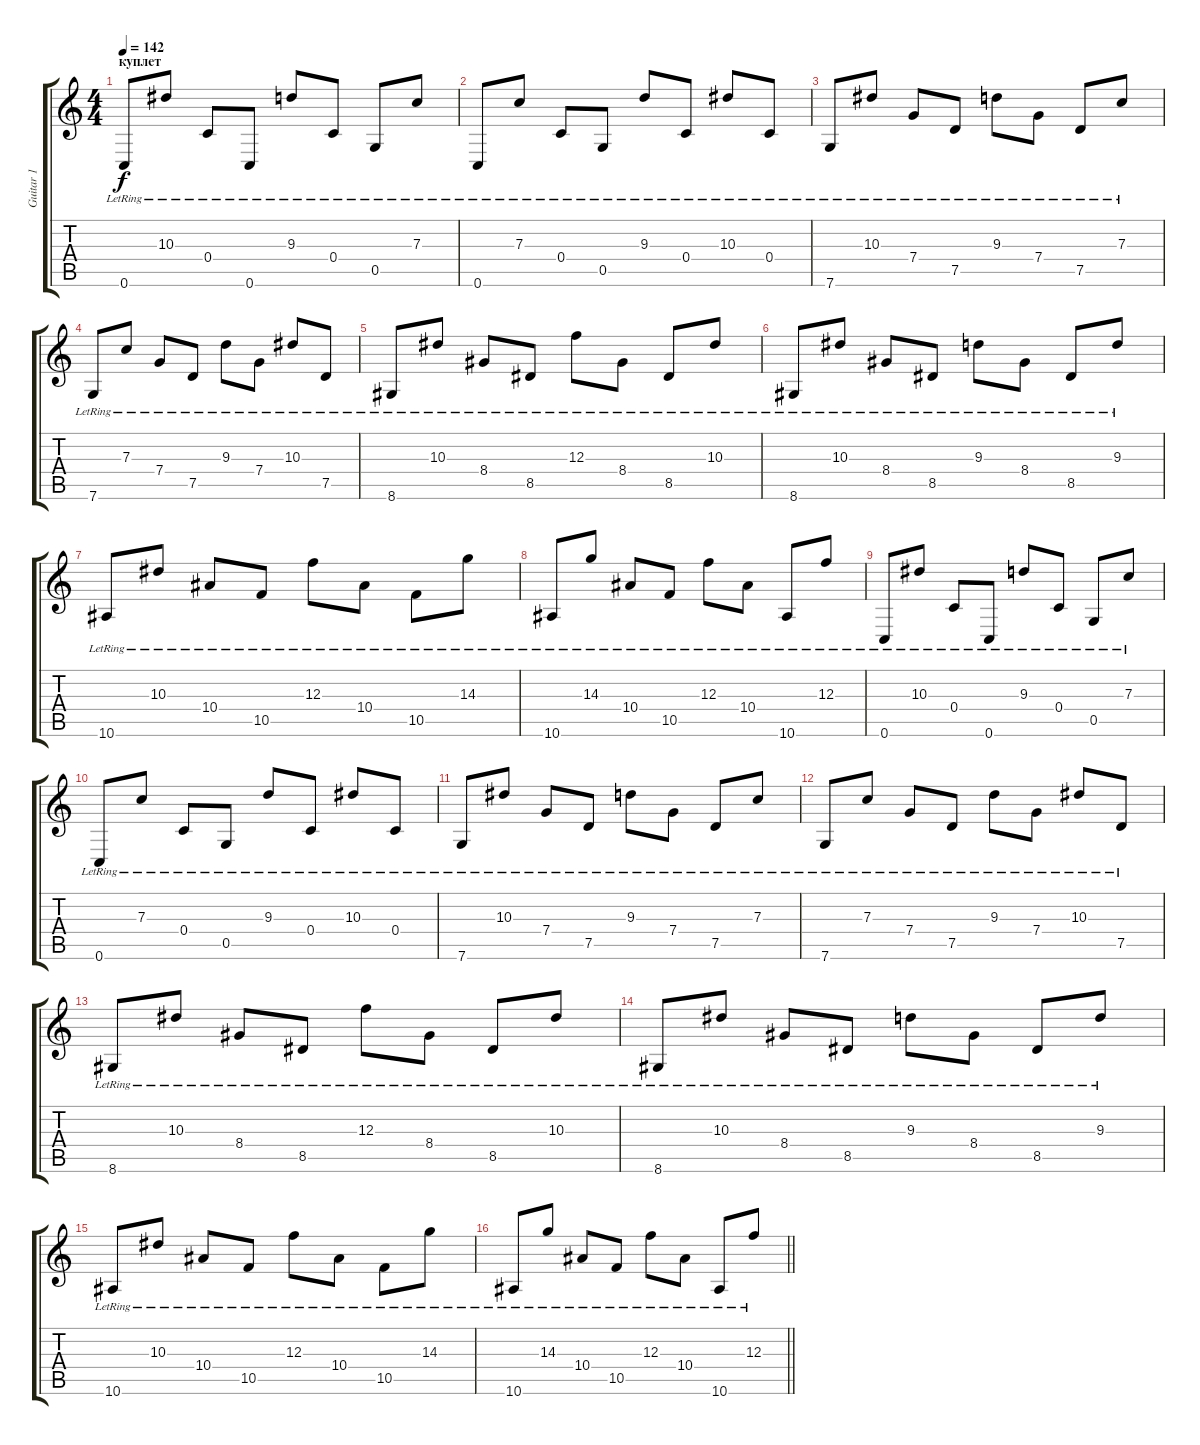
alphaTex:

\track ("Guitar 1" "Guitar 1") {instrument distortionguitar}
\staff {score tabs}
\tuning (D4 A3 F3 C3 G2 C2) {hide}
\ts (4 4)
\section ("" "куплет")
\tempo 142
\clef g2
\ks c
0.6{lr}.8{dy f instrument electricguitarclean} 10.3{lr}.8 0.4{lr}.8 0.6{lr}.8 9.3{lr}.8 0.4{lr}.8 0.5{lr}.8 7.3{lr}.8 |
0.6{lr}.8 7.3{lr}.8 0.4{lr}.8 0.5{lr}.8 9.3{lr}.8 0.4{lr}.8 10.3{lr}.8 0.4{lr}.8 |
7.6{lr}.8 10.3{lr}.8 7.4{lr}.8 7.5{lr}.8 9.3{lr}.8 7.4{lr}.8 7.5{lr}.8 7.3{lr}.8 |
7.6{lr}.8 7.3{lr}.8 7.4{lr}.8 7.5{lr}.8 9.3{lr}.8 7.4{lr}.8 10.3{lr}.8 7.5{lr}.8 |
8.6{lr}.8 10.3{lr}.8 8.4{lr}.8 8.5{lr}.8 12.3{lr}.8 8.4{lr}.8 8.5{lr}.8 10.3{lr}.8 |
8.6{lr}.8 10.3{lr}.8 8.4{lr}.8 8.5{lr}.8 9.3{lr}.8 8.4{lr}.8 8.5{lr}.8 9.3{lr}.8 |
10.6{lr}.8 10.3{lr}.8 10.4{lr}.8 10.5{lr}.8 12.3{lr}.8 10.4{lr}.8 10.5{lr}.8 14.3{lr}.8 |
10.6{lr}.8 14.3{lr}.8 10.4{lr}.8 10.5{lr}.8 12.3{lr}.8 10.4{lr}.8 10.6{lr}.8 12.3{lr}.8 |
0.6{lr}.8 10.3{lr}.8 0.4{lr}.8 0.6{lr}.8 9.3{lr}.8 0.4{lr}.8 0.5{lr}.8 7.3{lr}.8 |
0.6{lr}.8 7.3{lr}.8 0.4{lr}.8 0.5{lr}.8 9.3{lr}.8 0.4{lr}.8 10.3{lr}.8 0.4{lr}.8 |
7.6{lr}.8 10.3{lr}.8 7.4{lr}.8 7.5{lr}.8 9.3{lr}.8 7.4{lr}.8 7.5{lr}.8 7.3{lr}.8 |
7.6{lr}.8 7.3{lr}.8 7.4{lr}.8 7.5{lr}.8 9.3{lr}.8 7.4{lr}.8 10.3{lr}.8 7.5{lr}.8 |
8.6{lr}.8 10.3{lr}.8 8.4{lr}.8 8.5{lr}.8 12.3{lr}.8 8.4{lr}.8 8.5{lr}.8 10.3{lr}.8 |
8.6{lr}.8 10.3{lr}.8 8.4{lr}.8 8.5{lr}.8 9.3{lr}.8 8.4{lr}.8 8.5{lr}.8 9.3{lr}.8 |
10.6{lr}.8 10.3{lr}.8 10.4{lr}.8 10.5{lr}.8 12.3{lr}.8 10.4{lr}.8 10.5{lr}.8 14.3{lr}.8 |
\barLineRight lightlight
10.6{lr}.8 14.3{lr}.8 10.4{lr}.8 10.5{lr}.8 12.3{lr}.8 10.4{lr}.8 10.6{lr}.8 12.3{lr}.8
